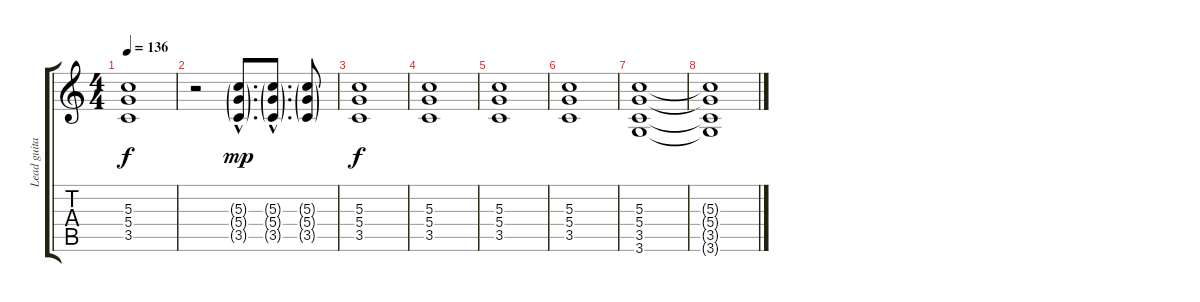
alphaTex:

\track ("Lead guitar" "Lead guita") {instrument overdrivenguitar}
\staff {score tabs}
\tuning (E4 B3 G3 D3 A2 E2) {hide}
\ts (4 4)
\tempo 136
\clef g2
\ks c
(5.3 5.4 3.5).1{dy f} |
r.2 (5.3{g hac} 5.4{g hac} 3.5{g hac}).8{d dy mp} (5.3{g hac} 5.4{g hac} 3.5{g hac}).8{d} (5.3{g} 5.4{g} 3.5{g}).8 |
(5.3 5.4 3.5).1{dy f} |
(5.3 5.4 3.5).1 |
(5.3 5.4 3.5).1 |
(5.3 5.4 3.5).1 |
(5.3 5.4 3.5 3.6).1{volume 0} |
(5.3{t} 5.4{t} 3.5{t} 3.6{t}).1
